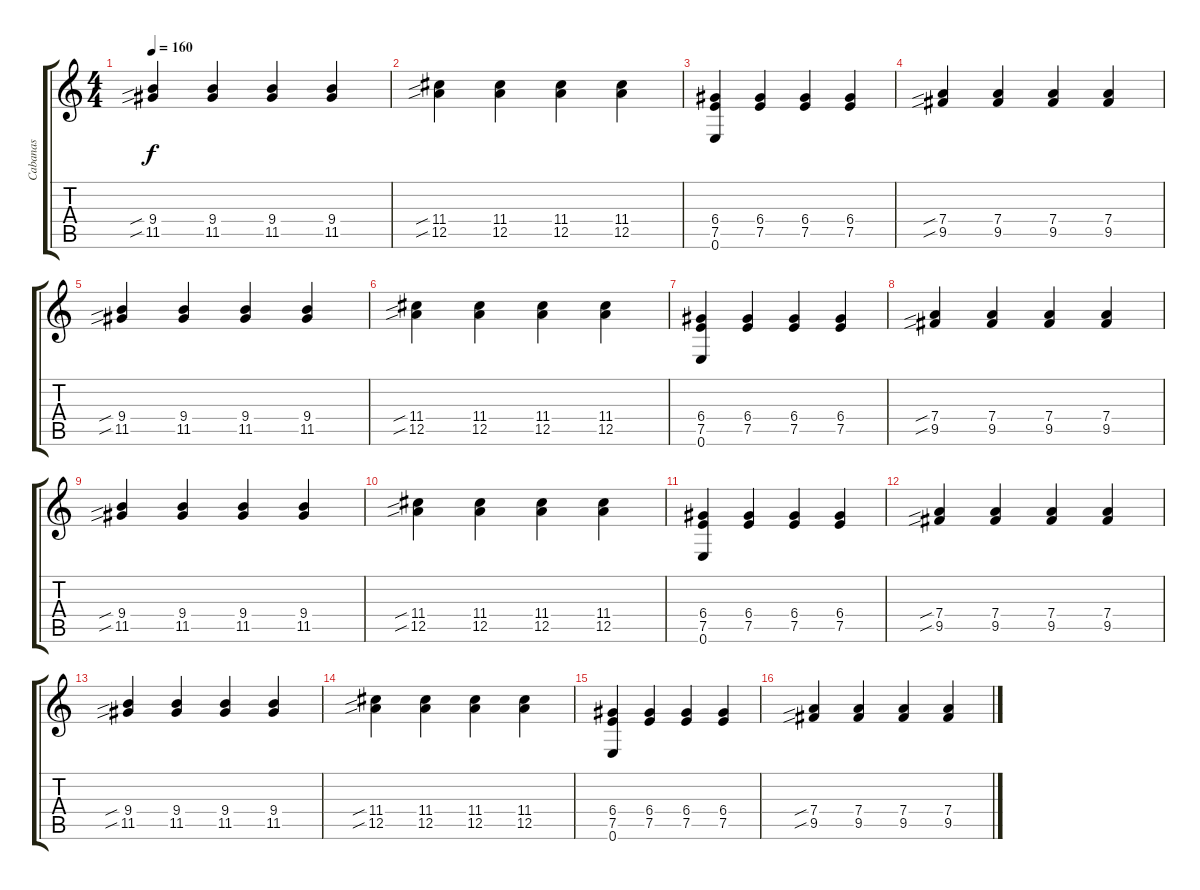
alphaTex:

\track ("Cabanas" "Cabanas") {instrument acousticguitarsteel}
\staff {score tabs}
\tuning (E4 B3 G3 D3 A2 E2) {hide}
\ts (4 4)
\tempo 160
\clef g2
\ks c
(9.4{sib} 11.5{sib}).4{dy f} (9.4 11.5).4 (9.4 11.5).4 (9.4 11.5).4 |
(11.4{sib} 12.5{sib}).4 (11.4 12.5).4 (11.4 12.5).4 (11.4 12.5).4 |
(6.4 7.5 0.6).4 (6.4 7.5).4 (6.4 7.5).4 (6.4 7.5).4 |
(7.4{sib} 9.5{sib}).4 (7.4 9.5).4 (7.4 9.5).4 (7.4 9.5).4 |
(9.4{sib} 11.5{sib}).4 (9.4 11.5).4 (9.4 11.5).4 (9.4 11.5).4 |
(11.4{sib} 12.5{sib}).4 (11.4 12.5).4 (11.4 12.5).4 (11.4 12.5).4 |
(6.4 7.5 0.6).4 (6.4 7.5).4 (6.4 7.5).4 (6.4 7.5).4 |
(7.4{sib} 9.5{sib}).4 (7.4 9.5).4 (7.4 9.5).4 (7.4 9.5).4 |
(9.4{sib} 11.5{sib}).4 (9.4 11.5).4 (9.4 11.5).4 (9.4 11.5).4 |
(11.4{sib} 12.5{sib}).4 (11.4 12.5).4 (11.4 12.5).4 (11.4 12.5).4 |
(6.4 7.5 0.6).4 (6.4 7.5).4 (6.4 7.5).4 (6.4 7.5).4 |
(7.4{sib} 9.5{sib}).4 (7.4 9.5).4 (7.4 9.5).4 (7.4 9.5).4 |
(9.4{sib} 11.5{sib}).4 (9.4 11.5).4 (9.4 11.5).4 (9.4 11.5).4 |
(11.4{sib} 12.5{sib}).4 (11.4 12.5).4 (11.4 12.5).4 (11.4 12.5).4 |
(6.4 7.5 0.6).4 (6.4 7.5).4 (6.4 7.5).4 (6.4 7.5).4 |
(7.4{sib} 9.5{sib}).4 (7.4 9.5).4 (7.4 9.5).4 (7.4 9.5).4
